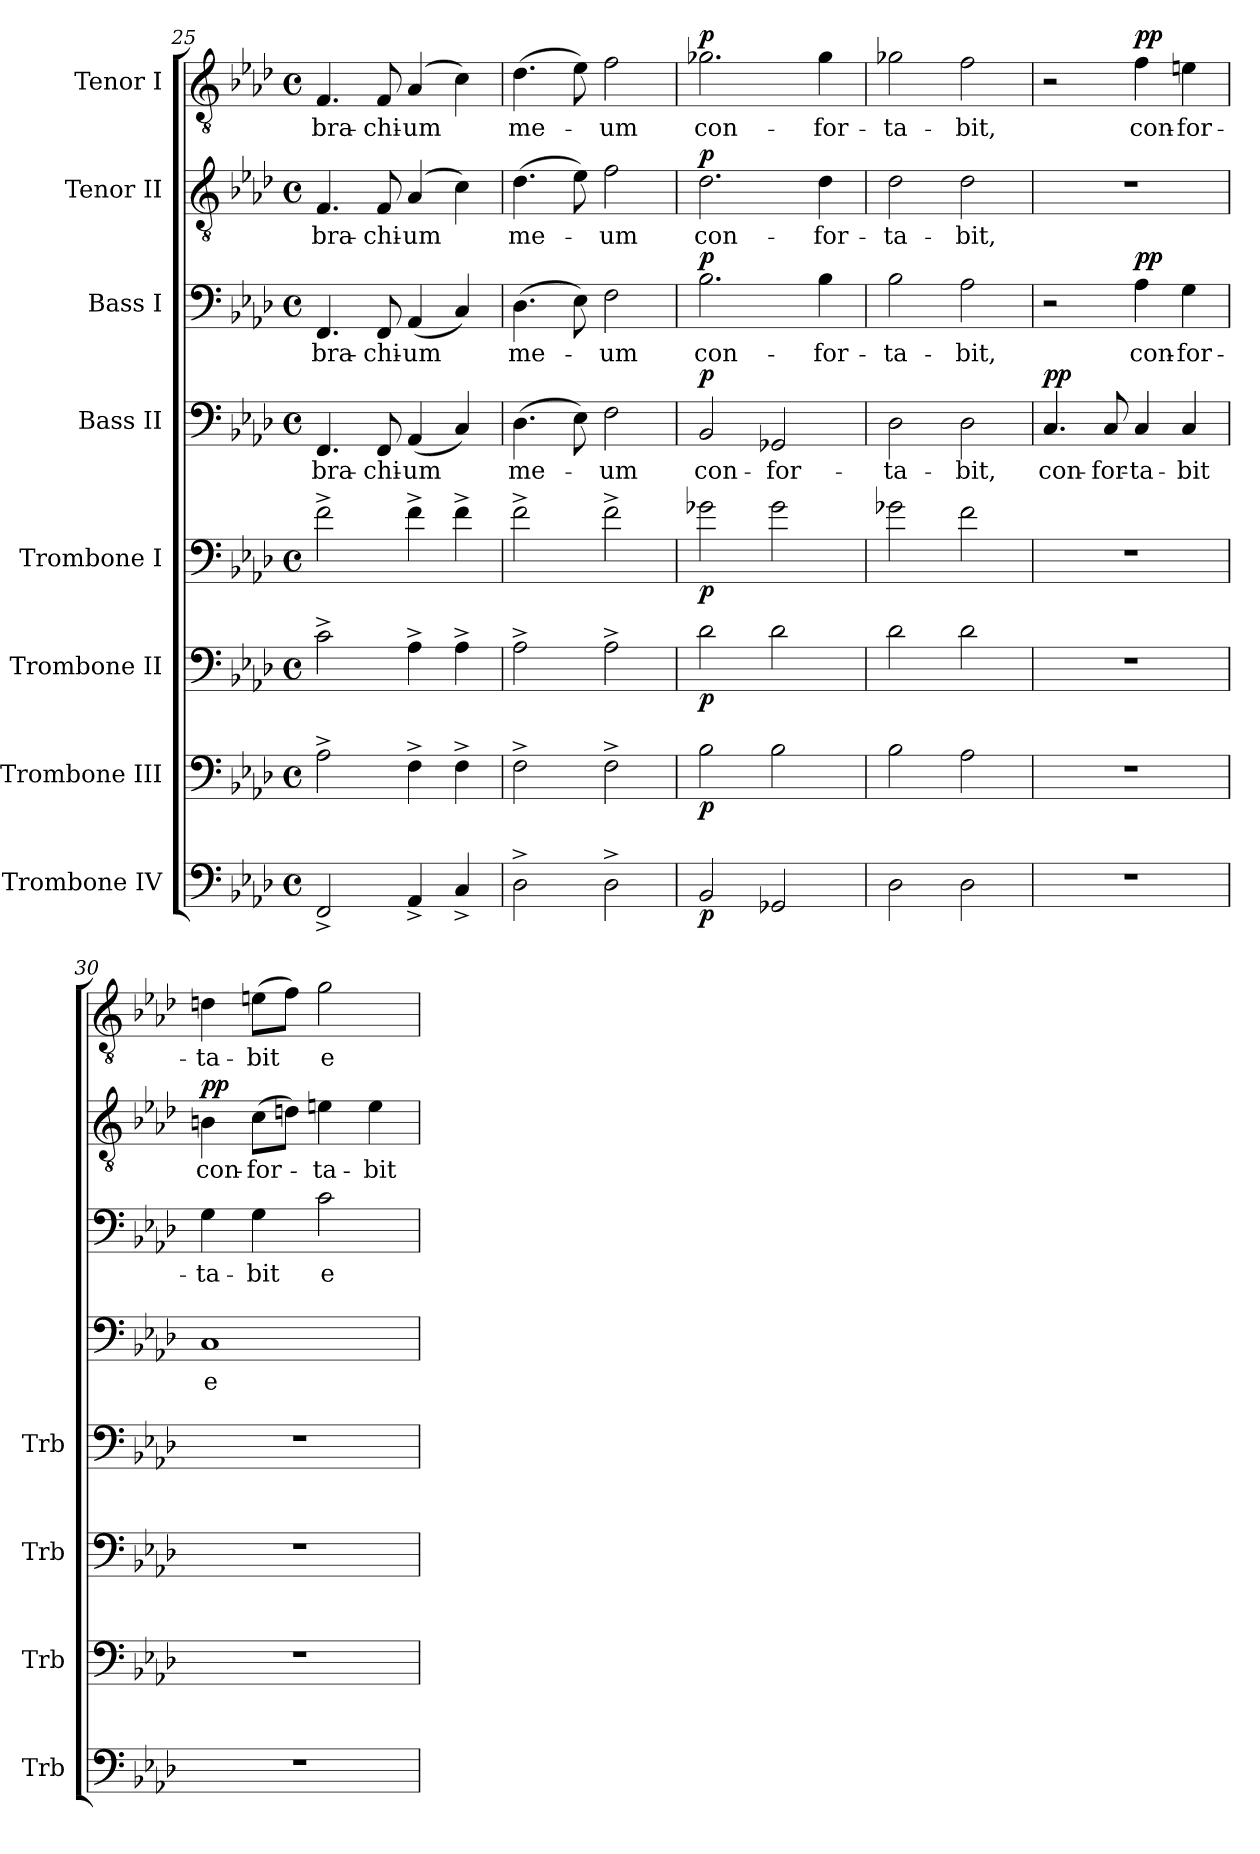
**kern	**dynam	**kern	**dynam	**kern	**dynam	**kern	**dynam	**kern	**text	**dynam	**kern	**text	**dynam	**kern	**text	**dynam	**kern	**text	**dynam
*part8	*part8	*part7	*part7	*part6	*part6	*part5	*part5	*part4	*part4	*part4	*part3	*part3	*part3	*part2	*part2	*part2	*part1	*part1	*part1
*staff8	*staff8	*staff7	*staff7	*staff6	*staff6	*staff5	*staff5	*staff4	*staff4	*staff4	*staff3	*staff3	*staff3	*staff2	*staff2	*staff2	*staff1	*staff1	*staff1
*I"Trombone IV	*	*I"Trombone III	*	*I"Trombone II	*	*I"Trombone I	*	*I"Bass II	*	*	*I"Bass I	*	*	*I"Tenor II	*	*	*I"Tenor I	*	*
*I'Trb	*	*I'Trb	*	*I'Trb	*	*I'Trb	*	*	*	*	*	*	*	*	*	*	*	*	*
!!LO:LB:g=z
*clefF4	*	*clefF4	*	*clefF4	*	*clefF4	*	*clefF4	*	*	*clefF4	*	*	*clefGv2	*	*	*clefGv2	*	*
*k[b-e-a-d-]	*	*k[b-e-a-d-]	*	*k[b-e-a-d-]	*	*k[b-e-a-d-]	*	*k[b-e-a-d-]	*	*	*k[b-e-a-d-]	*	*	*k[b-e-a-d-]	*	*	*k[b-e-a-d-]	*	*
*A-:	*	*A-:	*	*A-:	*	*A-:	*	*A-:	*	*	*A-:	*	*	*A-:	*	*	*A-:	*	*
*M4/4	*	*M4/4	*	*M4/4	*	*M4/4	*	*M4/4	*	*	*M4/4	*	*	*M4/4	*	*	*M4/4	*	*
*met(c)	*	*met(c)	*	*met(c)	*	*met(c)	*	*met(c)	*	*	*met(c)	*	*	*met(c)	*	*	*met(c)	*	*
=25	=25	=25	=25	=25	=25	=25	=25	=25	=25	=25	=25	=25	=25	=25	=25	=25	=25	=25	=25
!	!	!	!	!	!	!	!	!	!LO:LY:b	!	!	!LO:LY:b	!	!	!LO:LY:b	!	!	!LO:LY:b	!
2FF^</	.	2A-^>\	.	2c^>\	.	2f^>\	.	4.FF/	bra-	.	4.FF/	bra-	.	4.F/	bra-	.	4.F/	bra-	.
!	!	!	!	!	!	!	!	!	!LO:LY:b	!	!	!LO:LY:b	!	!	!LO:LY:b	!	!	!LO:LY:b	!
.	.	.	.	.	.	.	.	8FF/	-chi-	.	8FF/	-chi-	.	8F/	-chi-	.	8F/	-chi-	.
!	!	!	!	!	!	!	!	!	!LO:LY:b	!	!	!LO:LY:b	!	!	!LO:LY:b	!	!	!LO:LY:b	!
4AA-^</	.	4F^>\	.	4A-^>\	.	4f^>\	.	(<4AA-/	-um	.	(<4AA-/	-um	.	(4A-/	-um	.	(4A-/	-um	.
4C^</	.	4F^>\	.	4A-^>\	.	4f^>\	.	4C/)	.	.	4C/)	.	.	4c\)	.	.	4c\)	.	.
=26	=26	=26	=26	=26	=26	=26	=26	=26	=26	=26	=26	=26	=26	=26	=26	=26	=26	=26	=26
!	!	!	!	!	!	!	!	!	!LO:LY:b	!	!	!LO:LY:b	!	!	!LO:LY:b	!	!	!LO:LY:b	!
2D-^>\	.	2F^>\	.	2A-^>\	.	2f^>\	.	(>4.D-\	me-	.	(>4.D-\	me-	.	(>4.d-\	me-	.	(>4.d-\	me-	.
.	.	.	.	.	.	.	.	8E-\)	.	.	8E-\)	.	.	8e-\)	.	.	8e-\)	.	.
!	!	!	!	!	!	!	!	!	!LO:LY:b	!	!	!LO:LY:b	!	!	!LO:LY:b	!	!	!LO:LY:b	!
2D-^>\	.	2F^>\	.	2A-^>\	.	2f^>\	.	2F\	-um	.	2F\	-um	.	2f\	-um	.	2f\	-um	.
=27	=27	=27	=27	=27	=27	=27	=27	=27	=27	=27	=27	=27	=27	=27	=27	=27	=27	=27	=27
!	!LO:DY:b	!	!LO:DY:b	!	!LO:DY:b	!	!LO:DY:b	!	!LO:LY:b	!LO:DY:a	!	!LO:LY:b	!LO:DY:a	!	!LO:LY:b	!LO:DY:a	!	!LO:LY:b	!LO:DY:a
2BB-/	p	2B-\	p	2d-\	p	2g-X\	p	2BB-/	con-	p	2.B-\	con-	p	2.d-\	con-	p	2.g-X\	con-	p
!	!	!	!	!	!	!	!	!	!LO:LY:b	!	!	!	!	!	!	!	!	!	!
2GG-X/	.	2B-\	.	2d-\	.	2g-\	.	2GG-X/	-for-	.	.	.	.	.	.	.	.	.	.
!	!	!	!	!	!	!	!	!	!	!	!	!LO:LY:b	!	!	!LO:LY:b	!	!	!LO:LY:b	!
.	.	.	.	.	.	.	.	.	.	.	4B-\	-for-	.	4d-\	-for-	.	4g-\	-for-	.
=28	=28	=28	=28	=28	=28	=28	=28	=28	=28	=28	=28	=28	=28	=28	=28	=28	=28	=28	=28
!	!	!	!	!	!	!	!	!	!LO:LY:b	!	!	!LO:LY:b	!	!	!LO:LY:b	!	!	!LO:LY:b	!
2D-\	.	2B-\	.	2d-\	.	2g-X\	.	2D-\	-ta-	.	2B-\	-ta-	.	2d-\	-ta-	.	2g-X\	-ta-	.
!	!	!	!	!	!	!	!	!	!LO:LY:b	!	!	!LO:LY:b	!	!	!LO:LY:b	!	!	!LO:LY:b	!
2D-\	.	2A-\	.	2d-\	.	2f\	.	2D-\	-bit,	.	2A-\	-bit,	.	2d-\	-bit,	.	2f\	-bit,	.
=29	=29	=29	=29	=29	=29	=29	=29	=29	=29	=29	=29	=29	=29	=29	=29	=29	=29	=29	=29
!	!	!	!	!	!	!	!	!	!LO:LY:b	!LO:DY:a	!	!	!	!	!	!	!	!	!
1r	.	1r	.	1r	.	1r	.	4.C/	con-	pp	2r	.	.	1r	.	.	2r	.	.
!	!	!	!	!	!	!	!	!	!LO:LY:b	!	!	!	!	!	!	!	!	!	!
.	.	.	.	.	.	.	.	8C/	-for-	.	.	.	.	.	.	.	.	.	.
!	!	!	!	!	!	!	!	!	!LO:LY:b	!	!	!LO:LY:b	!LO:DY:a	!	!	!	!	!LO:LY:b	!LO:DY:a
.	.	.	.	.	.	.	.	4C/	-ta-	.	4A-\	con-	pp	.	.	.	4f\	con-	pp
!	!	!	!	!	!	!	!	!	!LO:LY:b	!	!	!LO:LY:b	!	!	!	!	!	!LO:LY:b	!
.	.	.	.	.	.	.	.	4C/	-bit	.	4G\	-for-	.	.	.	.	4en\	-for-	.
=30	=30	=30	=30	=30	=30	=30	=30	=30	=30	=30	=30	=30	=30	=30	=30	=30	=30	=30	=30
!	!	!	!	!	!	!	!	!	!LO:LY:b	!	!	!LO:LY:b	!	!	!LO:LY:b	!LO:DY:a	!	!LO:LY:b	!
1r	.	1r	.	1r	.	1r	.	1C	e-	.	4G\	-ta-	.	4Bn\	con-	pp	4dn\	-ta-	.
!	!	!	!	!	!	!	!	!	!	!	!	!LO:LY:b	!	!	!LO:LY:b	!	!	!LO:LY:b	!
.	.	.	.	.	.	.	.	.	.	.	4G\	-bit	.	(>8c\L	-for-	.	(>8en\L	-bit	.
.	.	.	.	.	.	.	.	.	.	.	.	.	.	8dn\J)	.	.	8f\J)	.	.
!	!	!	!	!	!	!	!	!	!	!	!	!LO:LY:b	!	!	!LO:LY:b	!	!	!LO:LY:b	!
.	.	.	.	.	.	.	.	.	.	.	2c\	e-	.	4en\	-ta-	.	2g\	e-	.
!	!	!	!	!	!	!	!	!	!	!	!	!	!	!	!LO:LY:b	!	!	!	!
.	.	.	.	.	.	.	.	.	.	.	.	.	.	4e\	-bit	.	.	.	.
=	=	=	=	=	=	=	=	=	=	=	=	=	=	=	=	=	=	=	=
*-	*-	*-	*-	*-	*-	*-	*-	*-	*-	*-	*-	*-	*-	*-	*-	*-	*-	*-	*-
